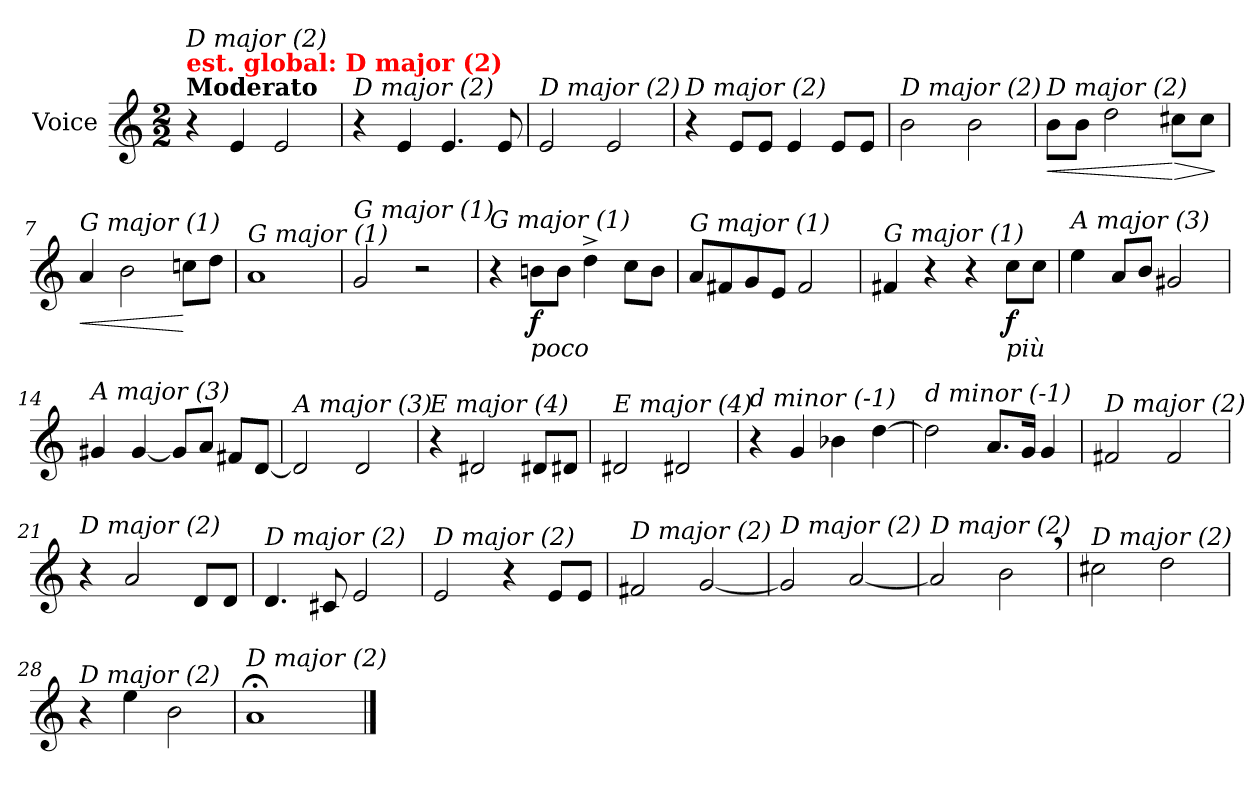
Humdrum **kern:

**kern	**dynam
*part1	*part1
*staff1	*staff1
*I"Voice	*
*I'V	*
*clefG2	*
*k[]	*
*M2/2	*
=1	=1
!LO:TX:a:B:t=Moderato	!
!LO:TX:a:B:color=#FF0000:t=est. global&colon; D major (2)	!
!LO:TX:i:t=D major (2)	!
4r	.
4e/	.
2e/	.
=2	=2
!LO:TX:i:t=D major (2)	!
4r	.
4e/	.
4.e/	.
8e/	.
=3	=3
!LO:TX:i:t=D major (2)	!
2e/	.
2e/	.
=4	=4
!LO:TX:i:t=D major (2)	!
4r	.
8e/L	.
8e/J	.
4e/	.
8e/L	.
8e/J	.
=5	=5
!LO:TX:i:t=D major (2)	!
2b\	.
2b\	.
=6	=6
!LO:TX:i:t=D major (2)	!
!	!LO:HP:b
8b\L	<
8b\J	.
2dd\	.
!	!LO:HP:n=1:b
8cc#X\L	[ >
8cc#\J	.
.	]
!!LO:LB:g=z
=7	=7
!LO:TX:i:t=G major (1)	!
!	!LO:HP:b
4a/	<
2b\	.
8ccn\L	[
8dd\J	.
=8	=8
!LO:TX:i:t=G major (1)	!
1a	.
=9	=9
!LO:TX:i:t=G major (1)	!
2g/	.
2r	.
=10	=10
!LO:TX:i:t=G major (1)	!
4r	.
!LO:TX:b:i:t=poco	!
!	!LO:DY:b
8bn\L	f
8b\J	.
4dd^\	.
8cc\L	.
8b\J	.
=11	=11
!LO:TX:i:t=G major (1)	!
8a/L	.
8f#X/	.
8g/	.
8e/J	.
2f#/	.
!!LO:LB:g=z
=12	=12
!LO:TX:i:t=G major (1)	!
4f#X/	.
4r	.
4r	.
!LO:TX:b:i:t=più	!
!	!LO:DY:b
8cc\L	f
8cc\J	.
=13	=13
!LO:TX:i:t=A major (3)	!
4ee\	.
8a/L	.
8b/J	.
2g#X/	.
=14	=14
!LO:TX:i:t=A major (3)	!
4g#X/	.
[4g#/	.
8g#/L]	.
8a/J	.
8f#X/L	.
[8d/J	.
=15	=15
!LO:TX:i:t=A major (3)	!
2d/]	.
2d/	.
=16	=16
!LO:TX:i:t=E major (4)	!
4r	.
2d#Xi/	.
8d#Xi/L	.
8d#Xi/J	.
!!LO:LB:g=z
=17	=17
!LO:TX:i:t=E major (4)	!
2d#Xi/	.
2d#Xi/	.
=18	=18
!LO:TX:i:t=d minor (-1)	!
4r	.
4g/	.
4b-X\	.
[4dd\	.
=19	=19
!LO:TX:i:t=d minor (-1)	!
2dd\]	.
8.a/L	.
16g/Jk	.
4g/	.
=20	=20
!LO:TX:i:t=D major (2)	!
2f#X/	.
2f#/	.
=21	=21
!LO:TX:i:t=D major (2)	!
4r	.
2a/	.
8d/L	.
8d/J	.
=22	=22
!LO:TX:i:t=D major (2)	!
4.d/	.
8c#X/	.
2e/	.
!!LO:LB:g=z
=23	=23
!LO:TX:i:t=D major (2)	!
2e/	.
4r	.
8e/L	.
8e/J	.
=24	=24
!LO:TX:i:t=D major (2)	!
2f#X/	.
[2g/	.
=25	=25
!LO:TX:i:t=D major (2)	!
2g/]	.
[2a/	.
=26	=26
!LO:TX:i:t=D major (2)	!
2a/]	.
2b,\	.
=27	=27
!LO:TX:i:t=D major (2)	!
2cc#X\	.
2dd\	.
=28	=28
!LO:TX:i:t=D major (2)	!
4r	.
4ee\	.
2b\	.
=29	=29
!LO:TX:i:t=D major (2)	!
1a;<	.
==	==
*-	*-
